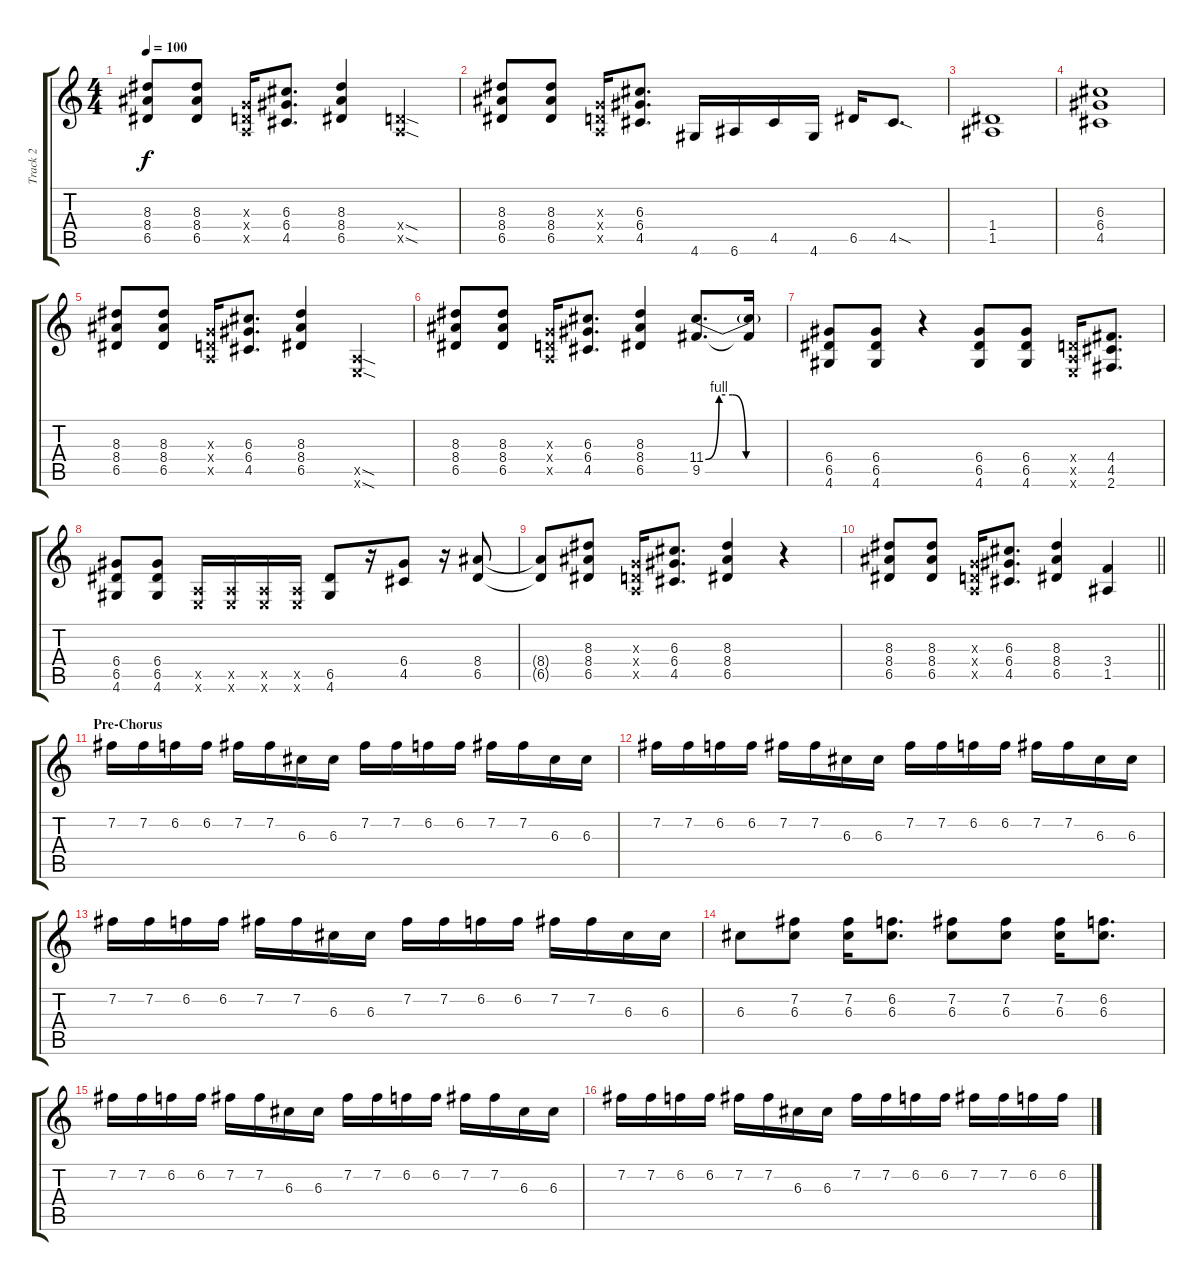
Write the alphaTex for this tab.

\track ("Track 2" "Track 2") {instrument distortionguitar}
\staff {score tabs}
\tuning (E4 B3 G3 D3 A2 E2) {hide}
\ts (4 4)
\tempo 100
\clef g2
\ks c
(8.3 8.4 6.5).8{dy f} (8.3 8.4 6.5).8 (0.3{x} 0.4{x} 0.5{x}).16 (6.3 6.4 4.5).8{d} (8.3 8.4 6.5).4 (0.4{sod x} 0.5{sod x}).4 |
(8.3 8.4 6.5).8 (8.3 8.4 6.5).8 (0.3{x} 0.4{x} 0.5{x}).16 (6.3 6.4 4.5).8{d} 4.6.16 6.6.16 4.5.16 4.6.16 6.5.16 4.5{sod}.8{d} |
(1.4 1.5).1 |
(6.3 6.4 4.5).1 |
(8.3 8.4 6.5).8 (8.3 8.4 6.5).8 (0.3{x} 0.4{x} 0.5{x}).16 (6.3 6.4 4.5).8{d} (8.3 8.4 6.5).4 (0.5{sod x} 0.6{sod x}).4 |
(8.3 8.4 6.5).8 (8.3 8.4 6.5).8 (0.3{x} 0.4{x} 0.5{x}).16 (6.3 6.4 4.5).8{d} (8.3 8.4 6.5).4 (11.4{be (custom 0 0 10 4 20 4 30 0 60 0)} 9.5).8{d} (11.4{t} 9.5{t}).16 |
(6.4 6.5 4.6).8 (6.4 6.5 4.6).8 r.4 (6.4 6.5 4.6).8 (6.4 6.5 4.6).8 (0.4{x} 0.5{x} 0.6{x}).16 (4.4 4.5 2.6).8{d} |
(6.4 6.5 4.6).8 (6.4 6.5 4.6).8 (0.5{x} 0.6{x}).16 (0.5{x} 0.6{x}).16 (0.5{x} 0.6{x}).16 (0.5{x} 0.6{x}).16 (6.5 4.6).8 r.16 (6.4 4.5).8 r.16 (8.4 6.5).8 |
(8.4{t} 6.5{t}).8 (8.3 8.4 6.5).8 (0.3{x} 0.4{x} 0.5{x}).16 (6.3 6.4 4.5).8{d} (8.3 8.4 6.5).4 r.4 |
\barLineRight lightlight
(8.3 8.4 6.5).8 (8.3 8.4 6.5).8 (0.3{x} 0.4{x} 0.5{x}).16 (6.3 6.4 4.5).8{d} (8.3 8.4 6.5).4 (3.4 1.5).4 |
\section ("" "Pre-Chorus")
7.2.16 7.2.16 6.2.16 6.2.16 7.2.16 7.2.16 6.3.16 6.3.16 7.2.16 7.2.16 6.2.16 6.2.16 7.2.16 7.2.16 6.3.16 6.3.16 |
7.2.16 7.2.16 6.2.16 6.2.16 7.2.16 7.2.16 6.3.16 6.3.16 7.2.16 7.2.16 6.2.16 6.2.16 7.2.16 7.2.16 6.3.16 6.3.16 |
7.2.16 7.2.16 6.2.16 6.2.16 7.2.16 7.2.16 6.3.16 6.3.16 7.2.16 7.2.16 6.2.16 6.2.16 7.2.16 7.2.16 6.3.16 6.3.16 |
6.3.8 (7.2 6.3).8 (7.2 6.3).16 (6.2 6.3).8{d} (7.2 6.3).8 (7.2 6.3).8 (7.2 6.3).16 (6.2 6.3).8{d} |
7.2.16 7.2.16 6.2.16 6.2.16 7.2.16 7.2.16 6.3.16 6.3.16 7.2.16 7.2.16 6.2.16 6.2.16 7.2.16 7.2.16 6.3.16 6.3.16 |
7.2.16 7.2.16 6.2.16 6.2.16 7.2.16 7.2.16 6.3.16 6.3.16 7.2.16 7.2.16 6.2.16 6.2.16 7.2.16 7.2.16 6.2.16 6.2.16
